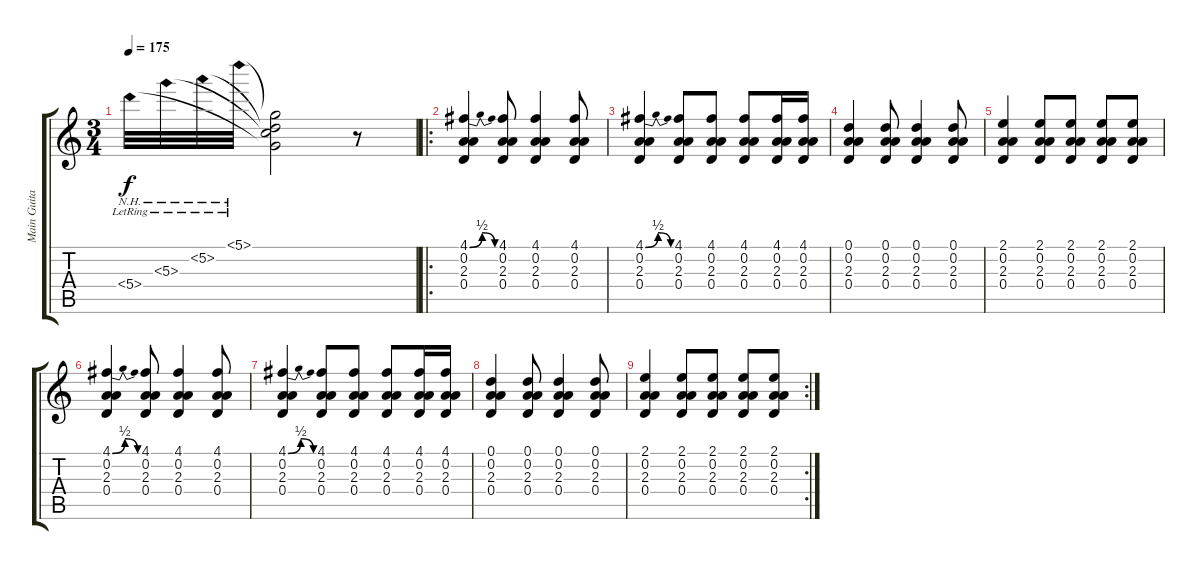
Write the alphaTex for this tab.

\track ("Main Guitar" "Main Guita") {instrument acousticguitarsteel}
\staff {score tabs}
\tuning (D4 A3 G3 D3 A2 D2) {hide}
\ts (3 4)
\tempo 175
\clef g2
\ks c
5.4{nh lr}.32{dy f} 5.3{nh lr}.32 5.2{nh lr}.32 5.1{nh lr}.32 (5.1{t} 5.2{t} 5.3{t} 5.4{t}).2 r.8 |
\ro
(4.1{be (bendrelease 0 0 15 2 44 2 60 0)} 0.2 2.3 0.4).4 (4.1 0.2 2.3 0.4).8 (4.1 0.2 2.3 0.4).4 (4.1 0.2 2.3 0.4).8 |
(4.1{be (bendrelease 0 0 15 2 44 2 60 0)} 0.2 2.3 0.4).4 (4.1 0.2 2.3 0.4).8 (4.1 0.2 2.3 0.4).8 (4.1 0.2 2.3 0.4).8 (4.1 0.2 2.3 0.4).16 (4.1 0.2 2.3 0.4).16 |
(0.1 0.2 2.3 0.4).4 (0.1 0.2 2.3 0.4).8 (0.1 0.2 2.3 0.4).4 (0.1 0.2 2.3 0.4).8 |
(2.1 0.2 2.3 0.4).4 (2.1 0.2 2.3 0.4).8 (2.1 0.2 2.3 0.4).8 (2.1 0.2 2.3 0.4).8 (2.1 0.2 2.3 0.4).8 |
(4.1{be (bendrelease 0 0 15 2 44 2 60 0)} 0.2 2.3 0.4).4 (4.1 0.2 2.3 0.4).8 (4.1 0.2 2.3 0.4).4 (4.1 0.2 2.3 0.4).8 |
(4.1{be (bendrelease 0 0 15 2 44 2 60 0)} 0.2 2.3 0.4).4 (4.1 0.2 2.3 0.4).8 (4.1 0.2 2.3 0.4).8 (4.1 0.2 2.3 0.4).8 (4.1 0.2 2.3 0.4).16 (4.1 0.2 2.3 0.4).16 |
(0.1 0.2 2.3 0.4).4 (0.1 0.2 2.3 0.4).8 (0.1 0.2 2.3 0.4).4 (0.1 0.2 2.3 0.4).8 |
\rc 2
(2.1 0.2 2.3 0.4).4 (2.1 0.2 2.3 0.4).8 (2.1 0.2 2.3 0.4).8 (2.1 0.2 2.3 0.4).8 (2.1 0.2 2.3 0.4).8
